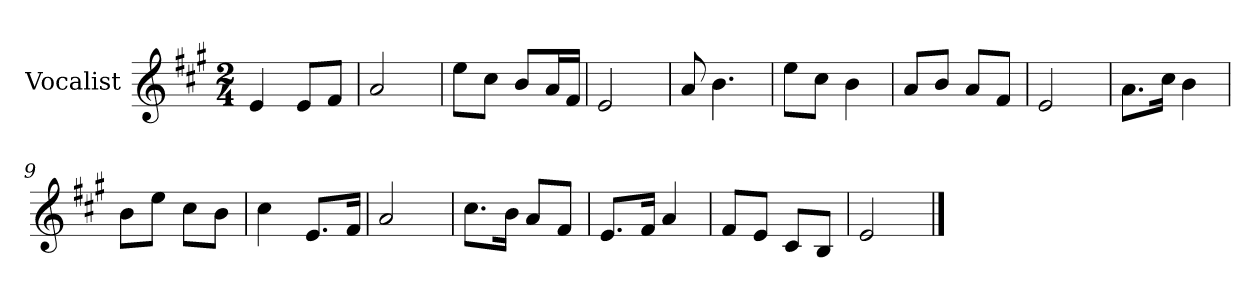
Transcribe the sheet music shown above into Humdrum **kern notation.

**kern
*part1
*staff1
*I"Vocalist
*k[f#c#g#]
*A:
*M2/4
=
4e
8eL
8f#J
=1
2a
=2
8eeL
8cc#J
8bL
16aL
16f#JJ
=3
2e
=4
8a
4.b
=5
8eeL
8cc#J
4b
=6
8aL
8bJ
8aL
8f#J
=7
2e
=8
8.aL
16cc#Jk
4b
=9
8bL
8eeJ
8cc#L
8bJ
=10
4cc#
8.eL
16f#Jk
=11
2a
=12
8.cc#L
16bJk
8aL
8f#J
=13
8.eL
16f#Jk
4a
=14
8f#L
8eJ
8c#L
8BJ
=15
2e
==
*-
